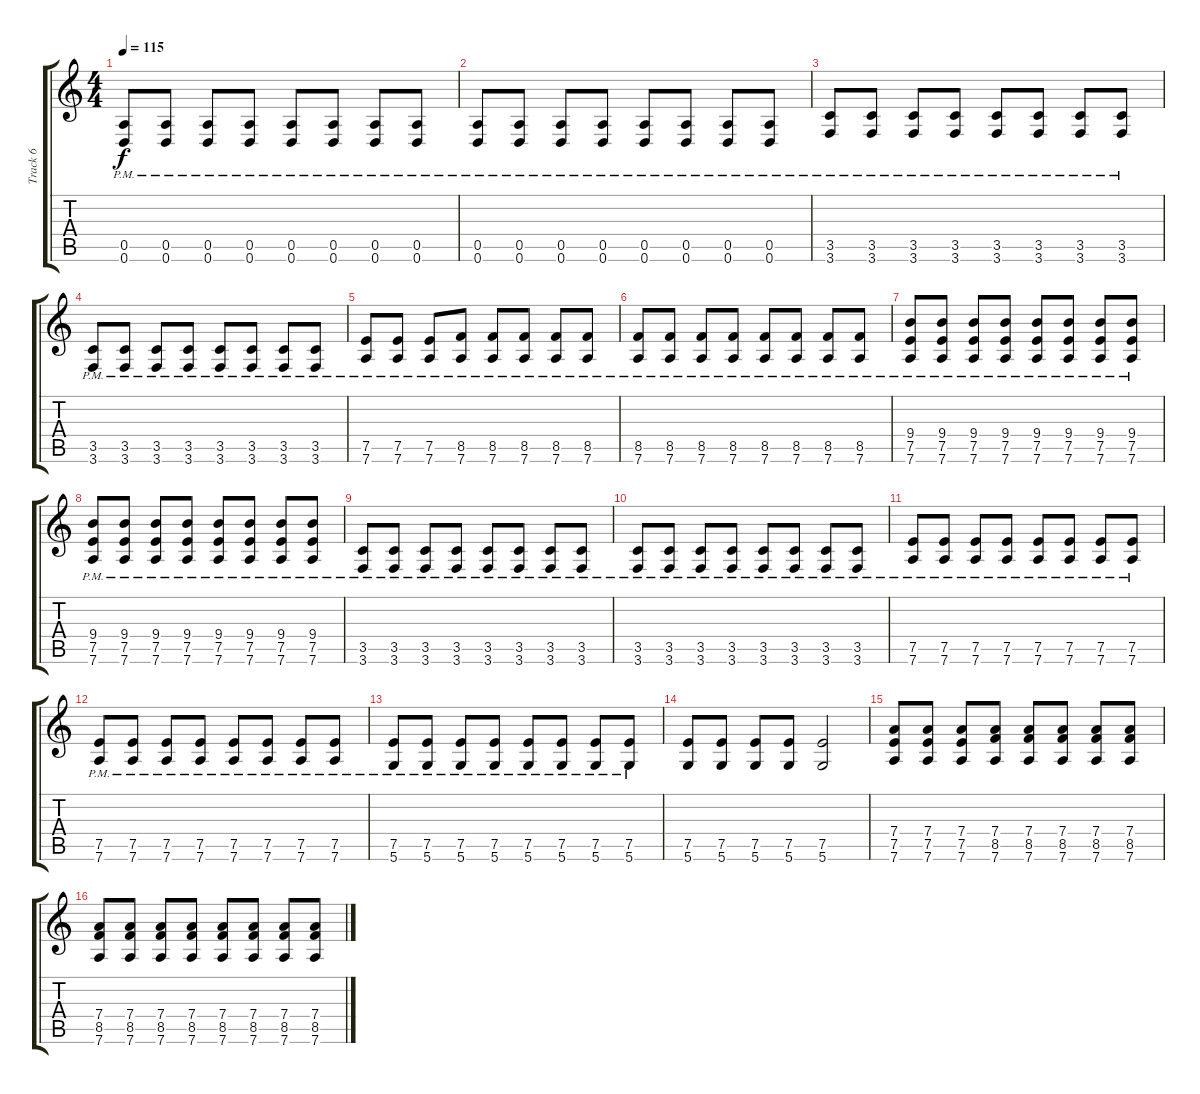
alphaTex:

\track ("Track 6" "Track 6") {instrument overdrivenguitar}
\staff {score tabs}
\tuning (E4 B3 G3 D3 A2 D2) {hide}
\ts (4 4)
\tempo 115
\clef g2
\ks c
(0.5{pm} 0.6{pm}).8{dy f} (0.5{pm} 0.6{pm}).8 (0.5{pm} 0.6{pm}).8 (0.5{pm} 0.6{pm}).8 (0.5{pm} 0.6{pm}).8 (0.5{pm} 0.6{pm}).8 (0.5{pm} 0.6{pm}).8 (0.5{pm} 0.6{pm}).8 |
(0.5{pm} 0.6{pm}).8 (0.5{pm} 0.6{pm}).8 (0.5{pm} 0.6{pm}).8 (0.5{pm} 0.6{pm}).8 (0.5{pm} 0.6{pm}).8 (0.5{pm} 0.6{pm}).8 (0.5{pm} 0.6{pm}).8 (0.5{pm} 0.6{pm}).8 |
(3.5{pm} 3.6{pm}).8 (3.5{pm} 3.6{pm}).8 (3.5{pm} 3.6{pm}).8 (3.5{pm} 3.6{pm}).8 (3.5{pm} 3.6{pm}).8 (3.5{pm} 3.6{pm}).8 (3.5{pm} 3.6{pm}).8 (3.5{pm} 3.6{pm}).8 |
(3.5{pm} 3.6{pm}).8 (3.5{pm} 3.6{pm}).8 (3.5{pm} 3.6{pm}).8 (3.5{pm} 3.6{pm}).8 (3.5{pm} 3.6{pm}).8 (3.5{pm} 3.6{pm}).8 (3.5{pm} 3.6{pm}).8 (3.5{pm} 3.6{pm}).8 |
(7.5{pm} 7.6{pm}).8 (7.5{pm} 7.6{pm}).8 (7.5{pm} 7.6{pm}).8 (8.5{pm} 7.6{pm}).8 (8.5{pm} 7.6{pm}).8 (8.5{pm} 7.6{pm}).8 (8.5{pm} 7.6{pm}).8 (8.5{pm} 7.6{pm}).8 |
(8.5{pm} 7.6{pm}).8 (8.5{pm} 7.6{pm}).8 (8.5{pm} 7.6{pm}).8 (8.5{pm} 7.6{pm}).8 (8.5{pm} 7.6{pm}).8 (8.5{pm} 7.6{pm}).8 (8.5{pm} 7.6{pm}).8 (8.5{pm} 7.6{pm}).8 |
(9.4{pm} 7.5{pm} 7.6{pm}).8 (9.4{pm} 7.5{pm} 7.6{pm}).8 (9.4{pm} 7.5{pm} 7.6{pm}).8 (9.4{pm} 7.5{pm} 7.6{pm}).8 (9.4{pm} 7.5{pm} 7.6{pm}).8 (9.4{pm} 7.5{pm} 7.6{pm}).8 (9.4{pm} 7.5{pm} 7.6{pm}).8 (9.4{pm} 7.5{pm} 7.6{pm}).8 |
(9.4{pm} 7.5{pm} 7.6{pm}).8 (9.4{pm} 7.5{pm} 7.6{pm}).8 (9.4{pm} 7.5{pm} 7.6{pm}).8 (9.4{pm} 7.5{pm} 7.6{pm}).8 (9.4{pm} 7.5{pm} 7.6{pm}).8 (9.4{pm} 7.5{pm} 7.6{pm}).8 (9.4{pm} 7.5{pm} 7.6{pm}).8 (9.4{pm} 7.5{pm} 7.6{pm}).8 |
(3.5{pm} 3.6{pm}).8 (3.5{pm} 3.6{pm}).8 (3.5{pm} 3.6{pm}).8 (3.5{pm} 3.6{pm}).8 (3.5{pm} 3.6{pm}).8 (3.5{pm} 3.6{pm}).8 (3.5{pm} 3.6{pm}).8 (3.5{pm} 3.6{pm}).8 |
(3.5{pm} 3.6{pm}).8 (3.5{pm} 3.6{pm}).8 (3.5{pm} 3.6{pm}).8 (3.5{pm} 3.6{pm}).8 (3.5{pm} 3.6{pm}).8 (3.5{pm} 3.6{pm}).8 (3.5{pm} 3.6{pm}).8 (3.5{pm} 3.6{pm}).8 |
(7.5{pm} 7.6{pm}).8 (7.5{pm} 7.6{pm}).8 (7.5{pm} 7.6{pm}).8 (7.5{pm} 7.6{pm}).8 (7.5{pm} 7.6{pm}).8 (7.5{pm} 7.6{pm}).8 (7.5{pm} 7.6{pm}).8 (7.5{pm} 7.6{pm}).8 |
(7.5{pm} 7.6{pm}).8 (7.5{pm} 7.6{pm}).8 (7.5{pm} 7.6{pm}).8 (7.5{pm} 7.6{pm}).8 (7.5{pm} 7.6{pm}).8 (7.5{pm} 7.6{pm}).8 (7.5{pm} 7.6{pm}).8 (7.5{pm} 7.6{pm}).8 |
(7.5{pm} 5.6{pm}).8 (7.5{pm} 5.6{pm}).8 (7.5{pm} 5.6{pm}).8 (7.5{pm} 5.6{pm}).8 (7.5{pm} 5.6{pm}).8 (7.5{pm} 5.6{pm}).8 (7.5{pm} 5.6{pm}).8 (7.5{pm} 5.6{pm}).8 |
(7.5 5.6).8 (7.5 5.6).8 (7.5 5.6).8 (7.5 5.6).8 (7.5 5.6).2 |
(7.4 7.5 7.6).8 (7.4 7.5 7.6).8 (7.4 7.5 7.6).8 (7.4 8.5 7.6).8 (7.4 8.5 7.6).8 (7.4 8.5 7.6).8 (7.4 8.5 7.6).8 (7.4 8.5 7.6).8 |
(7.4 8.5 7.6).8 (7.4 8.5 7.6).8 (7.4 8.5 7.6).8 (7.4 8.5 7.6).8 (7.4 8.5 7.6).8 (7.4 8.5 7.6).8 (7.4 8.5 7.6).8 (7.4 8.5 7.6).8
